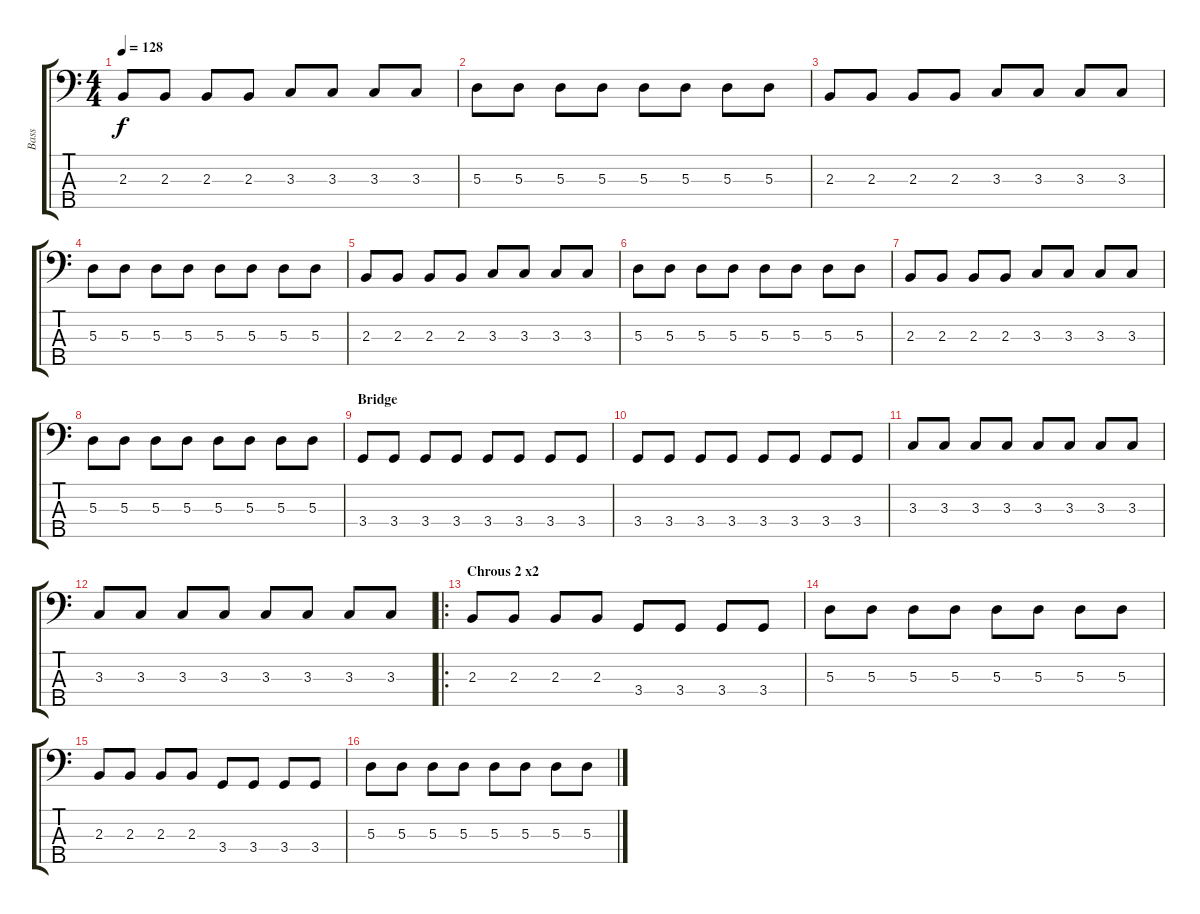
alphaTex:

\track ("Bass" "Bass") {instrument electricbasspick}
\staff {score tabs}
\tuning (G2 D2 A1 E1 B0) {hide}
\ts (4 4)
\tempo 128
\clef f4
\ks c
2.3.8{dy f} 2.3.8 2.3.8 2.3.8 3.3.8 3.3.8 3.3.8 3.3.8 |
5.3.8 5.3.8 5.3.8 5.3.8 5.3.8 5.3.8 5.3.8 5.3.8 |
2.3.8 2.3.8 2.3.8 2.3.8 3.3.8 3.3.8 3.3.8 3.3.8 |
5.3.8 5.3.8 5.3.8 5.3.8 5.3.8 5.3.8 5.3.8 5.3.8 |
2.3.8 2.3.8 2.3.8 2.3.8 3.3.8 3.3.8 3.3.8 3.3.8 |
5.3.8 5.3.8 5.3.8 5.3.8 5.3.8 5.3.8 5.3.8 5.3.8 |
2.3.8 2.3.8 2.3.8 2.3.8 3.3.8 3.3.8 3.3.8 3.3.8 |
5.3.8 5.3.8 5.3.8 5.3.8 5.3.8 5.3.8 5.3.8 5.3.8 |
\section ("" "Bridge")
3.4.8 3.4.8 3.4.8 3.4.8 3.4.8 3.4.8 3.4.8 3.4.8 |
3.4.8 3.4.8 3.4.8 3.4.8 3.4.8 3.4.8 3.4.8 3.4.8 |
3.3.8 3.3.8 3.3.8 3.3.8 3.3.8 3.3.8 3.3.8 3.3.8 |
3.3.8 3.3.8 3.3.8 3.3.8 3.3.8 3.3.8 3.3.8 3.3.8 |
\ro
\section ("" "Chrous 2 x2")
2.3.8 2.3.8 2.3.8 2.3.8 3.4.8 3.4.8 3.4.8 3.4.8 |
5.3.8 5.3.8 5.3.8 5.3.8 5.3.8 5.3.8 5.3.8 5.3.8 |
2.3.8 2.3.8 2.3.8 2.3.8 3.4.8 3.4.8 3.4.8 3.4.8 |
5.3.8 5.3.8 5.3.8 5.3.8 5.3.8 5.3.8 5.3.8 5.3.8
